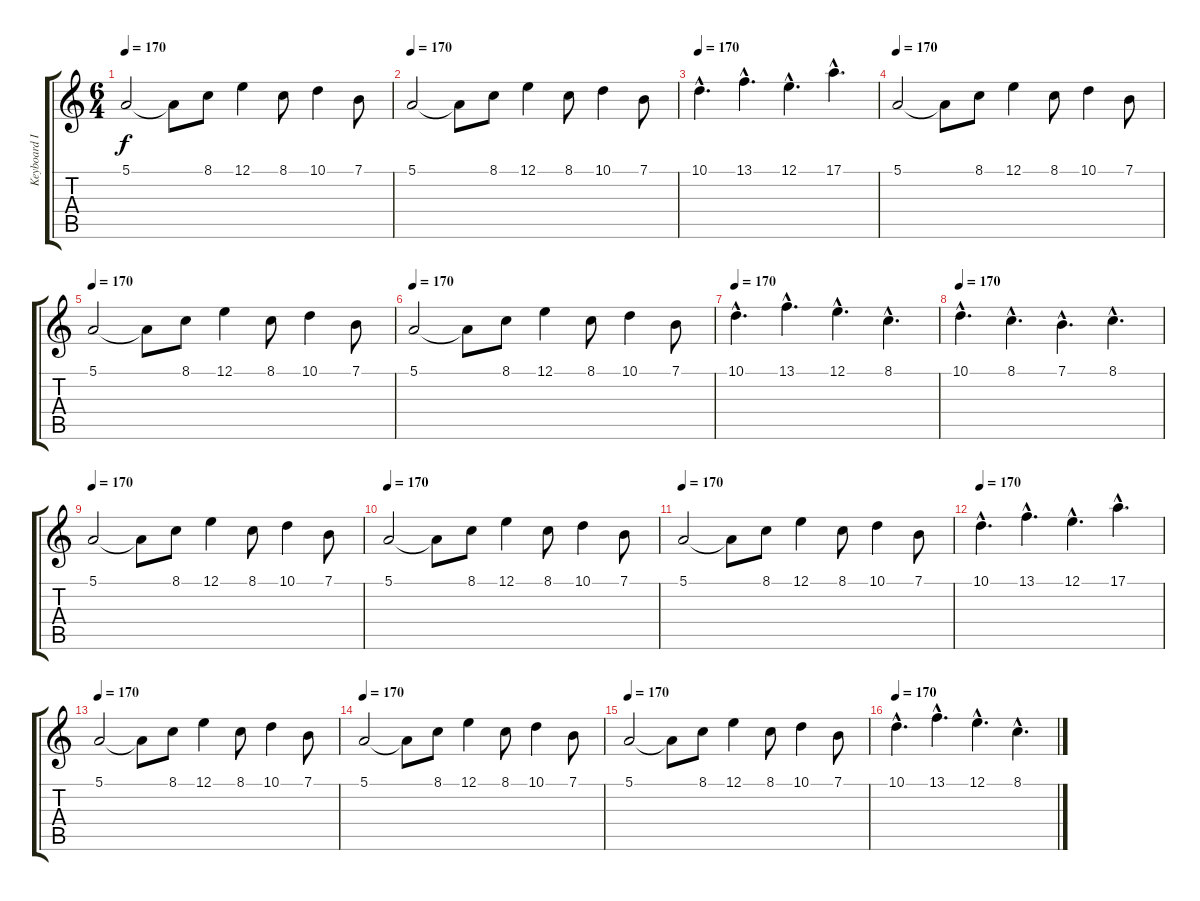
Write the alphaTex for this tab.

\track ("Keyboard I" "Keyboard I") {instrument recorder}
\staff {score tabs}
\tuning (E4 B3 G3 D3 A2 E2) {hide}
\ts (6 4)
\tempo 170
\clef g2
\ks c
5.1.2{dy f} 5.1{t}.8 8.1.8 12.1.4 8.1.8 10.1.4 7.1.8 |
\tempo 170
5.1.2 5.1{t}.8 8.1.8 12.1.4 8.1.8 10.1.4 7.1.8 |
\tempo 170
10.1{hac}.4{d} 13.1{hac}.4{d} 12.1{hac}.4{d} 17.1{hac}.4{d} |
\tempo 170
5.1.2 5.1{t}.8 8.1.8 12.1.4 8.1.8 10.1.4 7.1.8 |
\tempo 170
5.1.2 5.1{t}.8 8.1.8 12.1.4 8.1.8 10.1.4 7.1.8 |
\tempo 170
5.1.2 5.1{t}.8 8.1.8 12.1.4 8.1.8 10.1.4 7.1.8 |
\tempo 170
10.1{hac}.4{d} 13.1{hac}.4{d} 12.1{hac}.4{d} 8.1{hac}.4{d} |
\tempo 170
10.1{hac}.4{d} 8.1{hac}.4{d} 7.1{hac}.4{d} 8.1{hac}.4{d} |
\tempo 170
5.1.2 5.1{t}.8 8.1.8 12.1.4 8.1.8 10.1.4 7.1.8 |
\tempo 170
5.1.2 5.1{t}.8 8.1.8 12.1.4 8.1.8 10.1.4 7.1.8 |
\tempo 170
5.1.2 5.1{t}.8 8.1.8 12.1.4 8.1.8 10.1.4 7.1.8 |
\tempo 170
10.1{hac}.4{d} 13.1{hac}.4{d} 12.1{hac}.4{d} 17.1{hac}.4{d} |
\tempo 170
5.1.2 5.1{t}.8 8.1.8 12.1.4 8.1.8 10.1.4 7.1.8 |
\tempo 170
5.1.2 5.1{t}.8 8.1.8 12.1.4 8.1.8 10.1.4 7.1.8 |
\tempo 170
5.1.2 5.1{t}.8 8.1.8 12.1.4 8.1.8 10.1.4 7.1.8 |
\tempo 170
10.1{hac}.4{d} 13.1{hac}.4{d} 12.1{hac}.4{d} 8.1{hac}.4{d}
